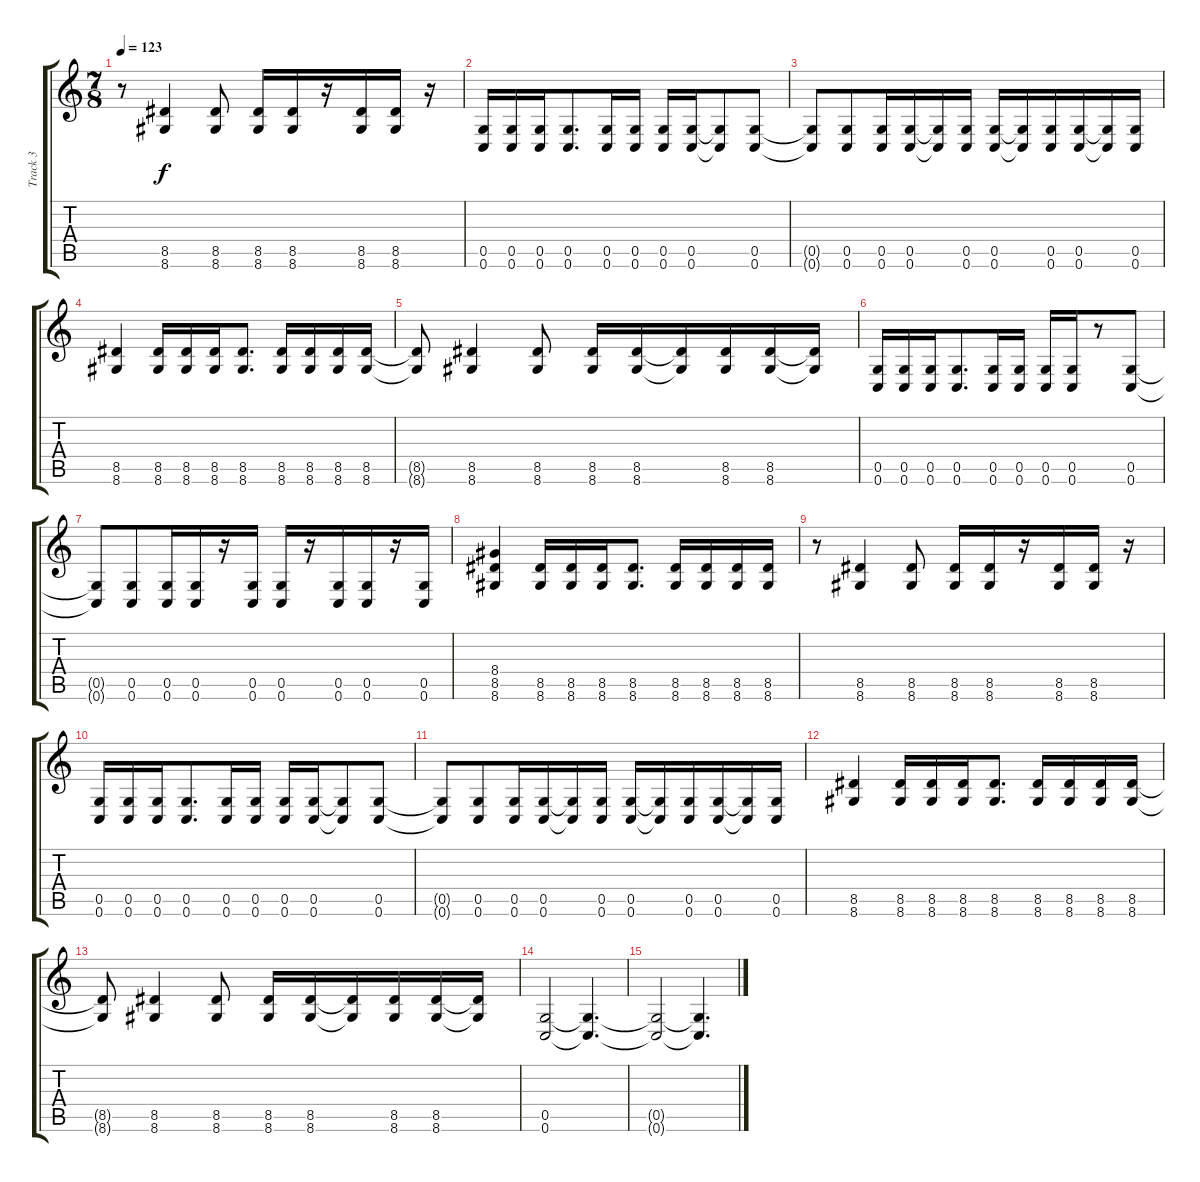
\track ("Track 3" "Track 3") {instrument distortionguitar}
\staff {score tabs}
\tuning (D4 A3 F3 C3 G2 C2) {hide}
\ts (7 8)
\tempo 123
\clef g2
\ks c
r.8{dy f} (8.5 8.6).4 (8.5 8.6).8 (8.5 8.6).16 (8.5 8.6).16 r.16 (8.5 8.6).16 (8.5 8.6).16 r.16 |
(0.5 0.6).16 (0.5 0.6).16 (0.5 0.6).16 (0.5 0.6).8{d} (0.5 0.6).16 (0.5 0.6).16 (0.5 0.6).16 (0.5 0.6).16 (0.5{t} 0.6{t}).8 (0.5 0.6).8 |
(0.5{t} 0.6{t}).8 (0.5 0.6).8 (0.5 0.6).16 (0.5 0.6).16 (0.5{t} 0.6{t}).16 (0.5 0.6).16 (0.5 0.6).16 (0.5{t} 0.6{t}).16 (0.5 0.6).16 (0.5 0.6).16 (0.5{t} 0.6{t}).16 (0.5 0.6).16 |
(8.5 8.6).4 (8.5 8.6).16 (8.5 8.6).16 (8.5 8.6).16 (8.5 8.6).8{d} (8.5 8.6).16 (8.5 8.6).16 (8.5 8.6).16 (8.5 8.6).16 |
(8.5{t} 8.6{t}).8 (8.5 8.6).4 (8.5 8.6).8 (8.5 8.6).16 (8.5 8.6).16 (8.5{t} 8.6{t}).16 (8.5 8.6).16 (8.5 8.6).16 (8.5{t} 8.6{t}).16 |
(0.5 0.6).16 (0.5 0.6).16 (0.5 0.6).16 (0.5 0.6).8{d} (0.5 0.6).16 (0.5 0.6).16 (0.5 0.6).16 (0.5 0.6).16 r.8 (0.5 0.6).8 |
(0.5{t} 0.6{t}).8 (0.5 0.6).8 (0.5 0.6).16 (0.5 0.6).16 r.16 (0.5 0.6).16 (0.5 0.6).16 r.16 (0.5 0.6).16 (0.5 0.6).16 r.16 (0.5 0.6).16 |
(8.4 8.5 8.6).4 (8.5 8.6).16 (8.5 8.6).16 (8.5 8.6).16 (8.5 8.6).8{d} (8.5 8.6).16 (8.5 8.6).16 (8.5 8.6).16 (8.5 8.6).16 |
r.8 (8.5 8.6).4 (8.5 8.6).8 (8.5 8.6).16 (8.5 8.6).16 r.16 (8.5 8.6).16 (8.5 8.6).16 r.16 |
(0.5 0.6).16 (0.5 0.6).16 (0.5 0.6).16 (0.5 0.6).8{d} (0.5 0.6).16 (0.5 0.6).16 (0.5 0.6).16 (0.5 0.6).16 (0.5{t} 0.6{t}).8 (0.5 0.6).8 |
(0.5{t} 0.6{t}).8 (0.5 0.6).8 (0.5 0.6).16 (0.5 0.6).16 (0.5{t} 0.6{t}).16 (0.5 0.6).16 (0.5 0.6).16 (0.5{t} 0.6{t}).16 (0.5 0.6).16 (0.5 0.6).16 (0.5{t} 0.6{t}).16 (0.5 0.6).16 |
(8.5 8.6).4 (8.5 8.6).16 (8.5 8.6).16 (8.5 8.6).16 (8.5 8.6).8{d} (8.5 8.6).16 (8.5 8.6).16 (8.5 8.6).16 (8.5 8.6).16 |
(8.5{t} 8.6{t}).8 (8.5 8.6).4 (8.5 8.6).8 (8.5 8.6).16 (8.5 8.6).16 (8.5{t} 8.6{t}).16 (8.5 8.6).16 (8.5 8.6).16 (8.5{t} 8.6{t}).16 |
(0.5 0.6).2{volume 0} (0.5{t} 0.6{t}).4{d} |
(0.5{t} 0.6{t}).2 (0.5{t} 0.6{t}).4{d}
